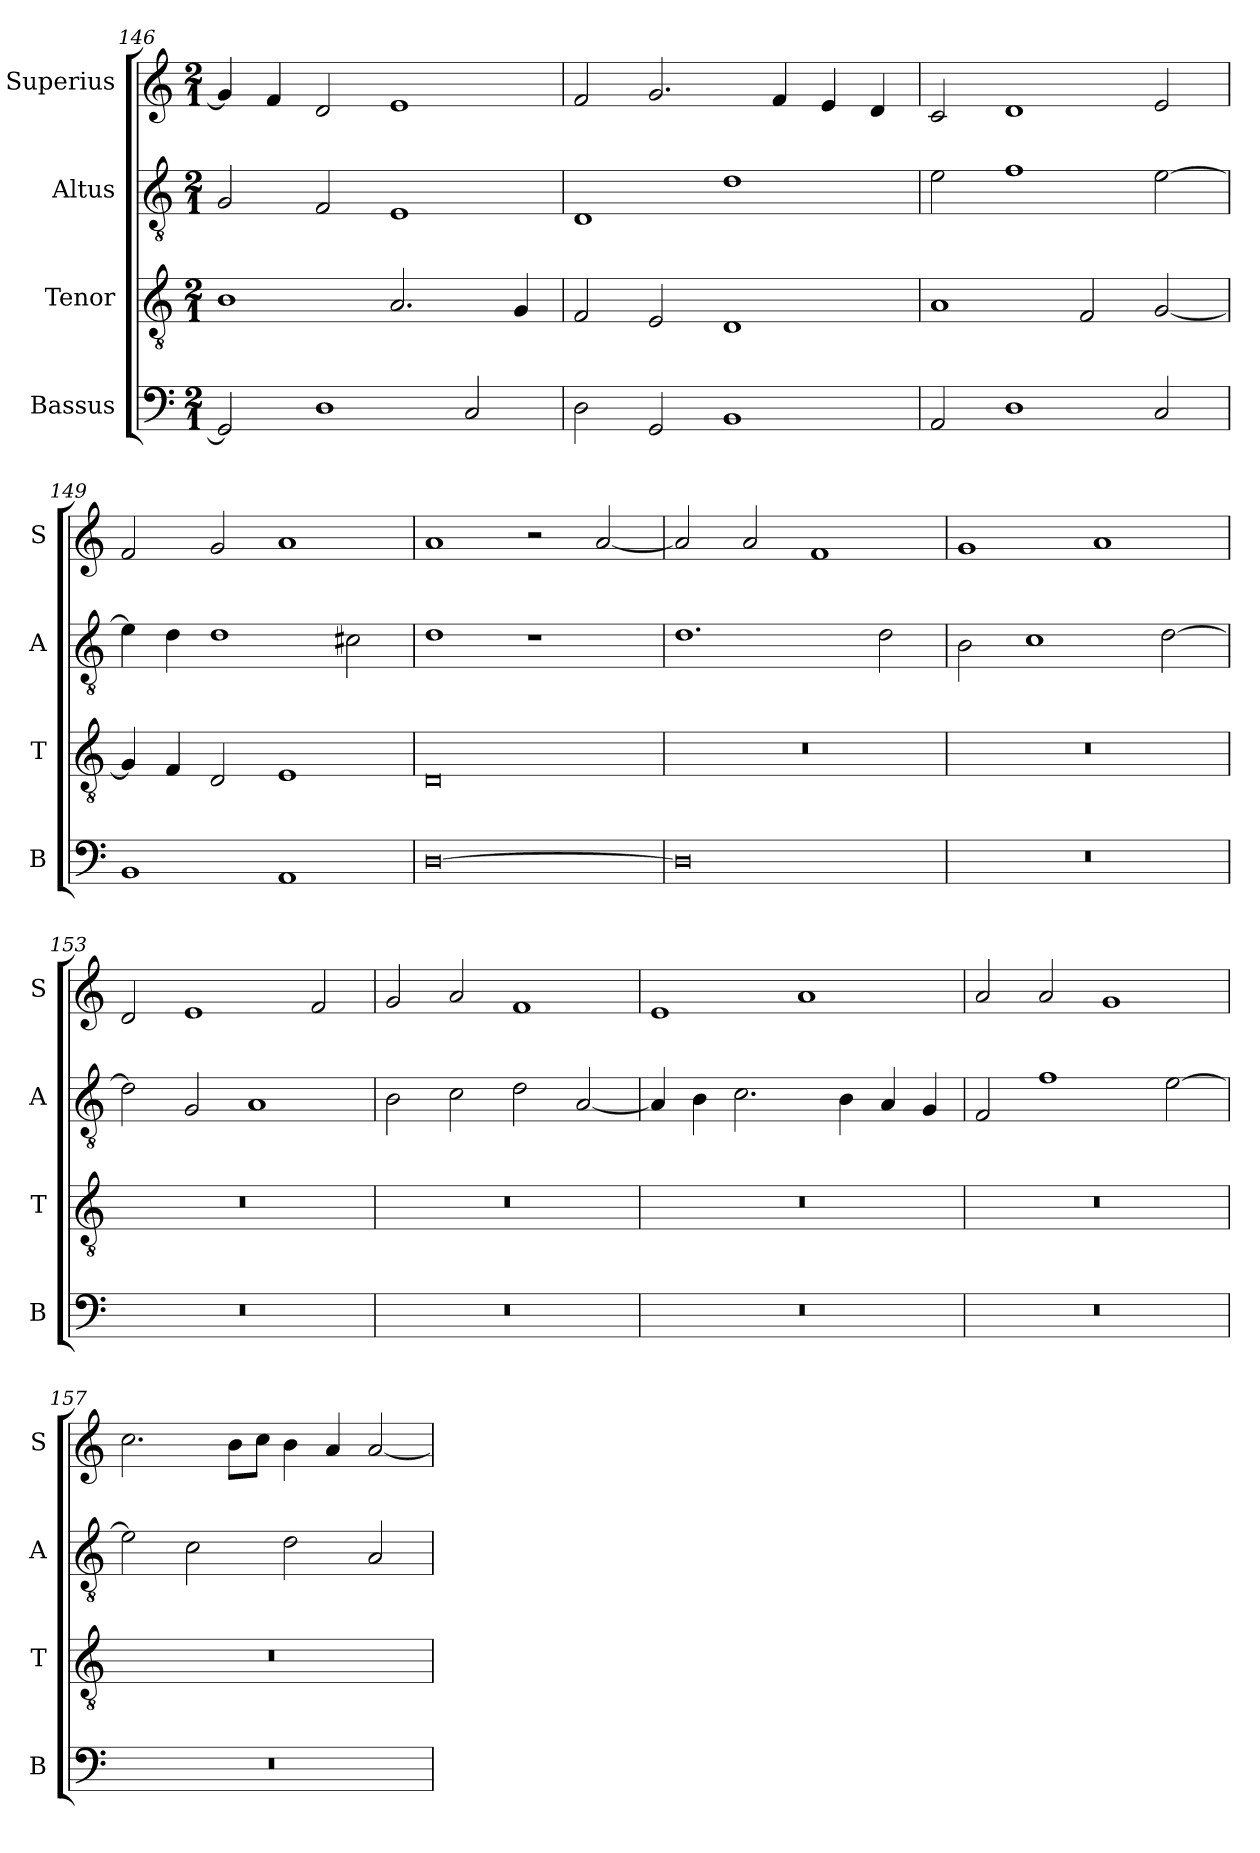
**kern	**kern	**kern	**kern
*part4	*part3	*part2	*part1
*staff4	*staff3	*staff2	*staff1
*I"Bassus	*I"Tenor	*I"Altus	*I"Superius
*I'B	*I'T	*I'A	*I'S
*clefF4	*clefGv2	*clefGv2	*clefG2
*k[]	*k[]	*k[]	*k[]
*M2/1	*M2/1	*M2/1	*M2/1
=146	=146	=146	=146
2GG]	1B	2G	4g]
.	.	.	4f
1D	.	2F	2d
.	2.A	1E	1e
2C	.	.	.
.	4G	.	.
=147	=147	=147	=147
2D	2F	1D	2f
2GG	2E	.	2.g
1BB	1D	1d	.
.	.	.	4f
.	.	.	4e
.	.	.	4d
=148	=148	=148	=148
2AA	1A	2e	2c
1D	.	1f	1d
.	2F	.	.
2C	[2G	[2e	2e
=149	=149	=149	=149
1BB	4G]	4e]	2f
.	4F	4d	.
.	2D	1d	2g
1AA	1E	.	1a
.	.	2c#X	.
=150	=150	=150	=150
[0D	0D	1d	1a
.	.	1r	2r
.	.	.	[2a
=151	=151	=151	=151
0D]	0r	1.d	2a]
.	.	.	2a
.	.	.	1f
.	.	2d	.
=152	=152	=152	=152
0r	0r	2B	1g
.	.	1c	.
.	.	.	1a
.	.	[2d	.
=153	=153	=153	=153
0r	0r	2d]	2d
.	.	2G	1e
.	.	1A	.
.	.	.	2f
=154	=154	=154	=154
0r	0r	2B	2g
.	.	2c	2a
.	.	2d	1f
.	.	[2A	.
=155	=155	=155	=155
0r	0r	4A]	1e
.	.	4B	.
.	.	2.c	.
.	.	.	1a
.	.	4B	.
.	.	4A	.
.	.	4G	.
=156	=156	=156	=156
0r	0r	2F	2a
.	.	1f	2a
.	.	.	1g
.	.	[2e	.
=157	=157	=157	=157
0r	0r	2e]	2.cc
.	.	2c	.
.	.	.	8bL
.	.	.	8ccJ
.	.	2d	4b
.	.	.	4a
.	.	2A	[2a
=	=	=	=
*-	*-	*-	*-
